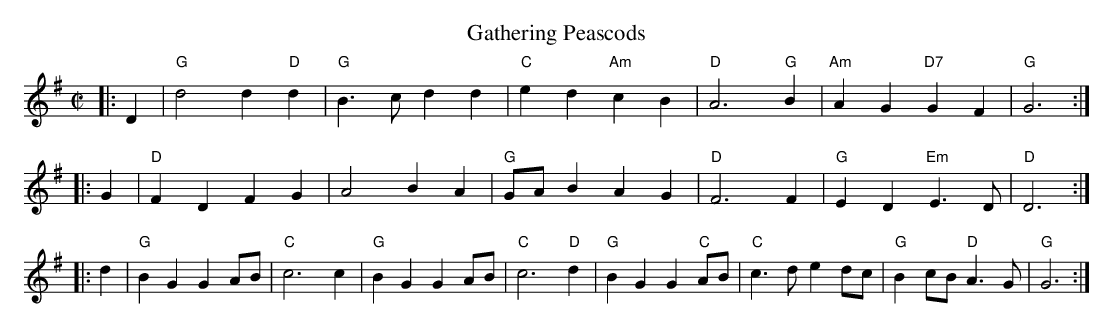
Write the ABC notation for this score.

X:1
T:Gathering Peascods
M:C|
L:1/4
K:G
|: D | "G" d2 d "D" d | "G" B > c d d | "C" e d "Am" c B | "D" A3 "G" B | "Am" AG"D7"GF | "G" G3 :|
|: G | "D" F D F G | A2 B A | "G" G/A/ B A G | "D" F3 F | "G" E D "Em" E > D | "D" D3 :|
|: d | "G" B G G A/B/ | "C" c3 c | "G" B G G A/B/ | "C" c3 "D" d | "G" B G G "C" A/B/ | "C" c > d e d/c/ | "G" B c/B/ "D" A > G | "G" G3 :|
